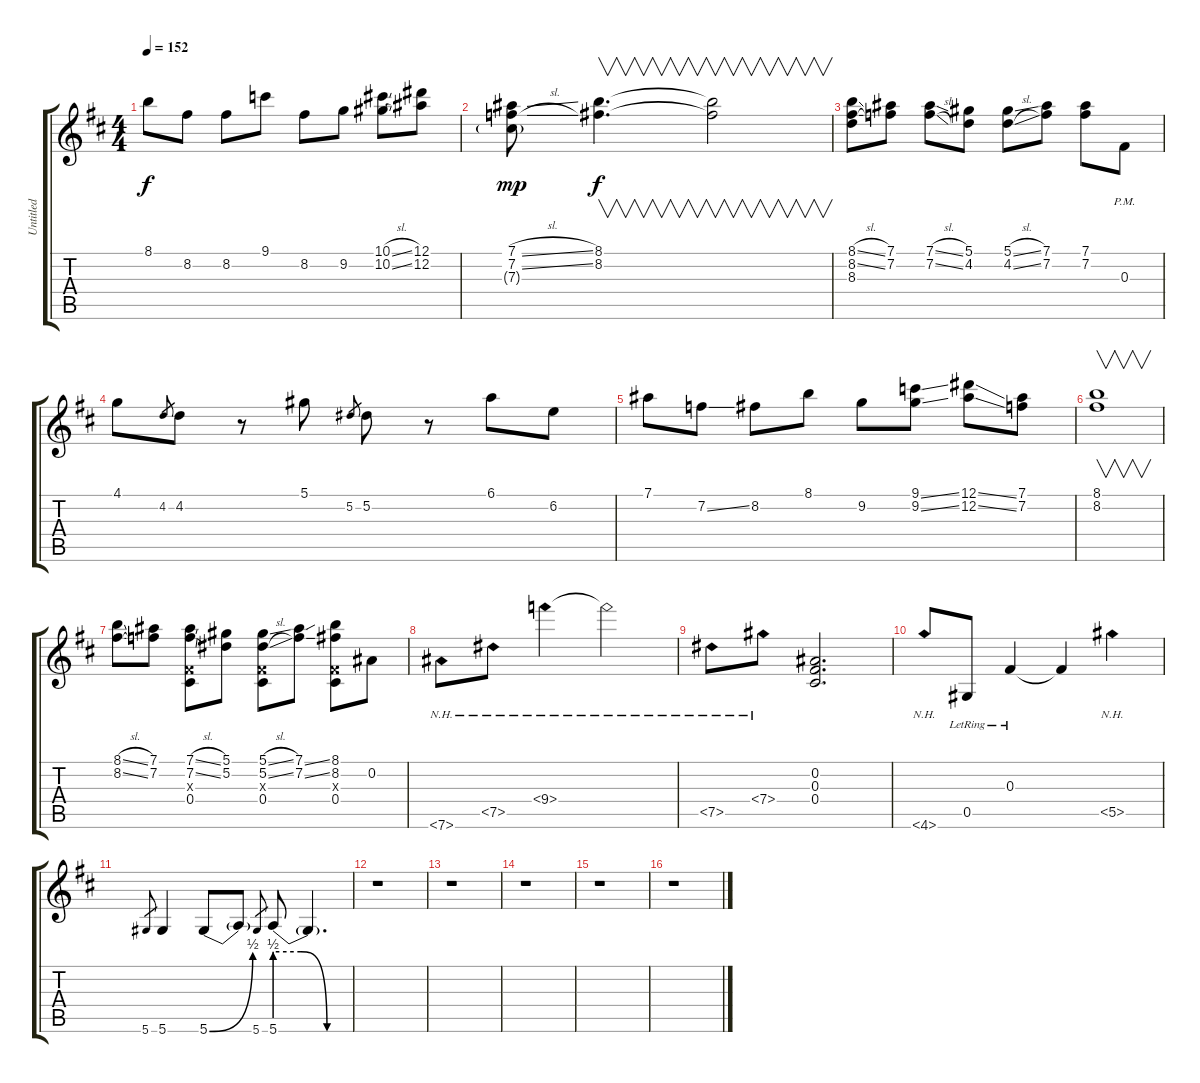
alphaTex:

\track ("Untitled" "Untitled") {instrument distortionguitar}
\staff {score tabs}
\tuning (Eb4 Bb3 Gb3 Db3 Ab2 Eb2) {hide}
\ts (4 4)
\tempo 152
\clef g2
\ks d
8.1.8{dy f} 8.2.8 8.2.8 9.1.8 8.2.8 9.2.8 (10.1{sl} 10.2{sl}).8 (12.1 12.2).8 |
(7.1{sl} 7.2{sl} 7.3{g}).8{dy mp} (8.1 8.2).4{v d dy f} (8.1{t} 8.2{t}).2{v} |
(8.1{sl} 8.2{sl} 8.3).8 (7.1 7.2).8 (7.1{sl} 7.2{sl}).8 (5.1 4.2).8 (5.1{sl} 4.2{sl}).8 (7.1 7.2).8 (7.1 7.2).8 0.3{pm}.8 |
4.1.8 4.2.8{gr} 4.2.8 r.8 5.1.8 5.2.8{gr} 5.2.8 r.8 6.1.8 6.2.8 |
7.1.8 7.2{ss}.8 8.2.8 8.1.8 9.2.8 (9.1{ss} 9.2{ss}).8 (12.1{ss} 12.2{ss}).8 (7.1 7.2).8 |
(8.1 8.2).1{v} |
(8.1{sl} 8.2{sl}).8 (7.1 7.2).8 (7.1{sl} 7.2{sl} 0.3{x} 0.4).8 (5.1 5.2).8 (5.1{sl} 5.2{sl} 0.3{x} 0.4).8 (7.1{ss} 7.2{ss}).8 (8.1 8.2 0.3{x} 0.4).8 0.2.8 |
7.6{nh}.8 7.5{nh}.8 9.4{nh}.4 9.4{nh t}.2 |
7.5{nh}.8 7.4{nh}.8 (0.2 0.3 0.4).2{d} |
4.6{nh}.8 0.5{lr}.8 0.3{lr}.4 0.3{t}.4 5.5{nh}.4 |
5.6.8{gr} 5.6.4 5.6{be (bend 0 0 60 2)}.8 5.6{t}.8 5.6.8{gr} 5.6{be (custom 0 2 20 2 40 0 60 0)}.8 5.6{t}.4{d} |
r.1 |
r.1 |
r.1 |
r.1 |
r.1
